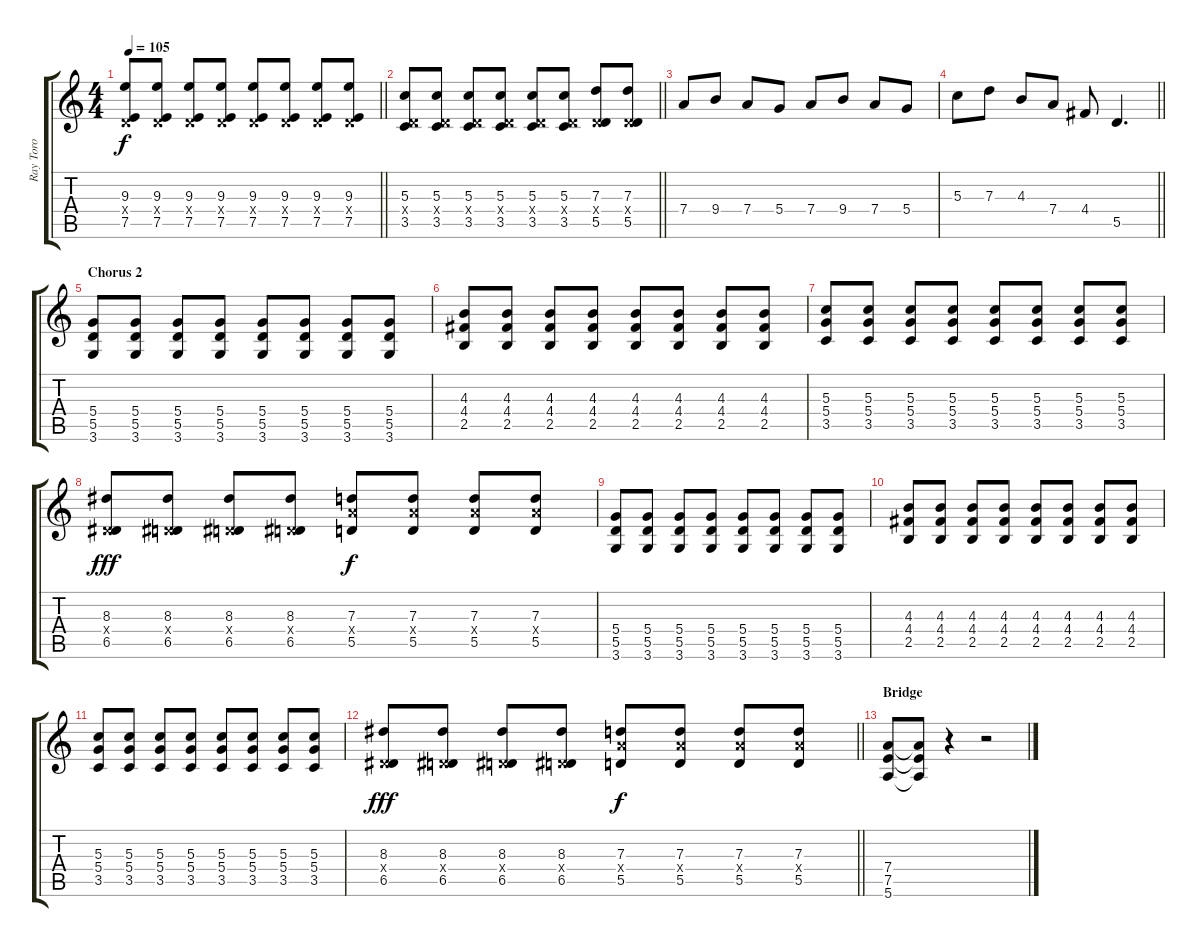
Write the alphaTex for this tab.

\track ("Ray Toro" "Ray Toro") {instrument overdrivenguitar}
\staff {score tabs}
\tuning (E4 B3 G3 D3 A2 E2) {hide}
\ts (4 4)
\tempo 105
\clef g2
\barLineRight lightlight
\ks c
(9.3 0.4{x} 7.5).8{dy f} (9.3 0.4{x} 7.5).8 (9.3 0.4{x} 7.5).8 (9.3 0.4{x} 7.5).8 (9.3 0.4{x} 7.5).8 (9.3 0.4{x} 7.5).8 (9.3 0.4{x} 7.5).8 (9.3 0.4{x} 7.5).8 |
\barLineRight lightlight
(5.3 0.4{x} 3.5).8 (5.3 0.4{x} 3.5).8 (5.3 0.4{x} 3.5).8 (5.3 0.4{x} 3.5).8 (5.3 0.4{x} 3.5).8 (5.3 0.4{x} 3.5).8 (7.3 0.4{x} 5.5).8 (7.3 0.4{x} 5.5).8 |
7.4.8 9.4.8 7.4.8 5.4.8 7.4.8 9.4.8 7.4.8 5.4.8 |
\barLineRight lightlight
5.3.8 7.3.8 4.3.8 7.4.8 4.4.8 5.5.4{d} |
\section ("" "Chorus 2")
(5.4 5.5 3.6).8 (5.4 5.5 3.6).8 (5.4 5.5 3.6).8 (5.4 5.5 3.6).8 (5.4 5.5 3.6).8 (5.4 5.5 3.6).8 (5.4 5.5 3.6).8 (5.4 5.5 3.6).8 |
(4.3 4.4 2.5).8 (4.3 4.4 2.5).8 (4.3 4.4 2.5).8 (4.3 4.4 2.5).8 (4.3 4.4 2.5).8 (4.3 4.4 2.5).8 (4.3 4.4 2.5).8 (4.3 4.4 2.5).8 |
(5.3 5.4 3.5).8 (5.3 5.4 3.5).8 (5.3 5.4 3.5).8 (5.3 5.4 3.5).8 (5.3 5.4 3.5).8 (5.3 5.4 3.5).8 (5.3 5.4 3.5).8 (5.3 5.4 3.5).8 |
(8.3 0.4{x} 6.5).8{dy fff} (8.3 0.4{x} 6.5).8 (8.3 0.4{x} 6.5).8 (8.3 0.4{x} 6.5).8 (7.3 7.4{x} 5.5).8{dy f} (7.3 7.4{x} 5.5).8 (7.3 7.4{x} 5.5).8 (7.3 7.4{x} 5.5).8 |
(5.4 5.5 3.6).8 (5.4 5.5 3.6).8 (5.4 5.5 3.6).8 (5.4 5.5 3.6).8 (5.4 5.5 3.6).8 (5.4 5.5 3.6).8 (5.4 5.5 3.6).8 (5.4 5.5 3.6).8 |
(4.3 4.4 2.5).8 (4.3 4.4 2.5).8 (4.3 4.4 2.5).8 (4.3 4.4 2.5).8 (4.3 4.4 2.5).8 (4.3 4.4 2.5).8 (4.3 4.4 2.5).8 (4.3 4.4 2.5).8 |
(5.3 5.4 3.5).8 (5.3 5.4 3.5).8 (5.3 5.4 3.5).8 (5.3 5.4 3.5).8 (5.3 5.4 3.5).8 (5.3 5.4 3.5).8 (5.3 5.4 3.5).8 (5.3 5.4 3.5).8 |
\barLineRight lightlight
(8.3 0.4{x} 6.5).8{dy fff} (8.3 0.4{x} 6.5).8 (8.3 0.4{x} 6.5).8 (8.3 0.4{x} 6.5).8 (7.3 7.4{x} 5.5).8{dy f} (7.3 7.4{x} 5.5).8 (7.3 7.4{x} 5.5).8 (7.3 7.4{x} 5.5).8 |
\section ("" "Bridge")
(7.4 7.5 5.6).8{volume 14} (7.4{t} 7.5{t} 5.6{t}).8 r.4 r.2
